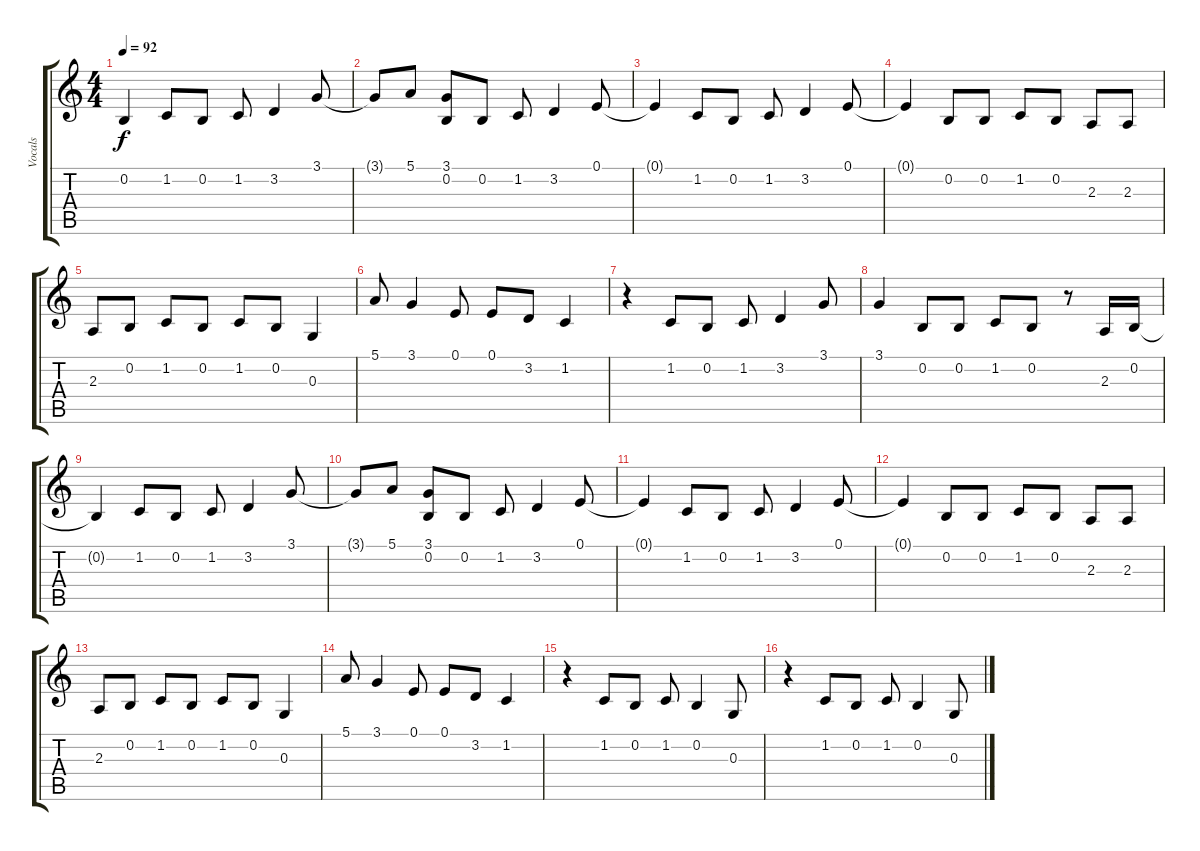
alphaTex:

\track ("Vocals" "Vocals") {instrument violin}
\staff {score tabs}
\tuning (E4 B3 G3 D3 A2 E2) {hide}
\ts (4 4)
\tempo 92
\clef g2
\ks c
0.2{t}.4{dy f} 1.2.8 0.2.8 1.2.8 3.2.4 3.1.8 |
3.1{t}.8 5.1.8 (3.1 0.2).8 0.2.8 1.2.8 3.2.4 0.1.8 |
0.1{t}.4 1.2.8 0.2.8 1.2.8 3.2.4 0.1.8 |
0.1{t}.4 0.2.8 0.2.8 1.2.8 0.2.8 2.3.8 2.3.8 |
2.3.8 0.2.8 1.2.8 0.2.8 1.2.8 0.2.8 0.3.4 |
5.1.8 3.1.4 0.1.8 0.1.8 3.2.8 1.2.4 |
r.4 1.2.8 0.2.8 1.2.8 3.2.4 3.1.8 |
3.1.4 0.2.8 0.2.8 1.2.8 0.2.8 r.8 2.3.16 0.2.16 |
0.2{t}.4 1.2.8 0.2.8 1.2.8 3.2.4 3.1.8 |
3.1{t}.8 5.1.8 (3.1 0.2).8 0.2.8 1.2.8 3.2.4 0.1.8 |
0.1{t}.4 1.2.8 0.2.8 1.2.8 3.2.4 0.1.8 |
0.1{t}.4 0.2.8 0.2.8 1.2.8 0.2.8 2.3.8 2.3.8 |
2.3.8 0.2.8 1.2.8 0.2.8 1.2.8 0.2.8 0.3.4 |
5.1.8 3.1.4 0.1.8 0.1.8 3.2.8 1.2.4 |
r.4 1.2.8 0.2.8 1.2.8 0.2.4 0.3.8 |
r.4 1.2.8 0.2.8 1.2.8 0.2.4 0.3.8
